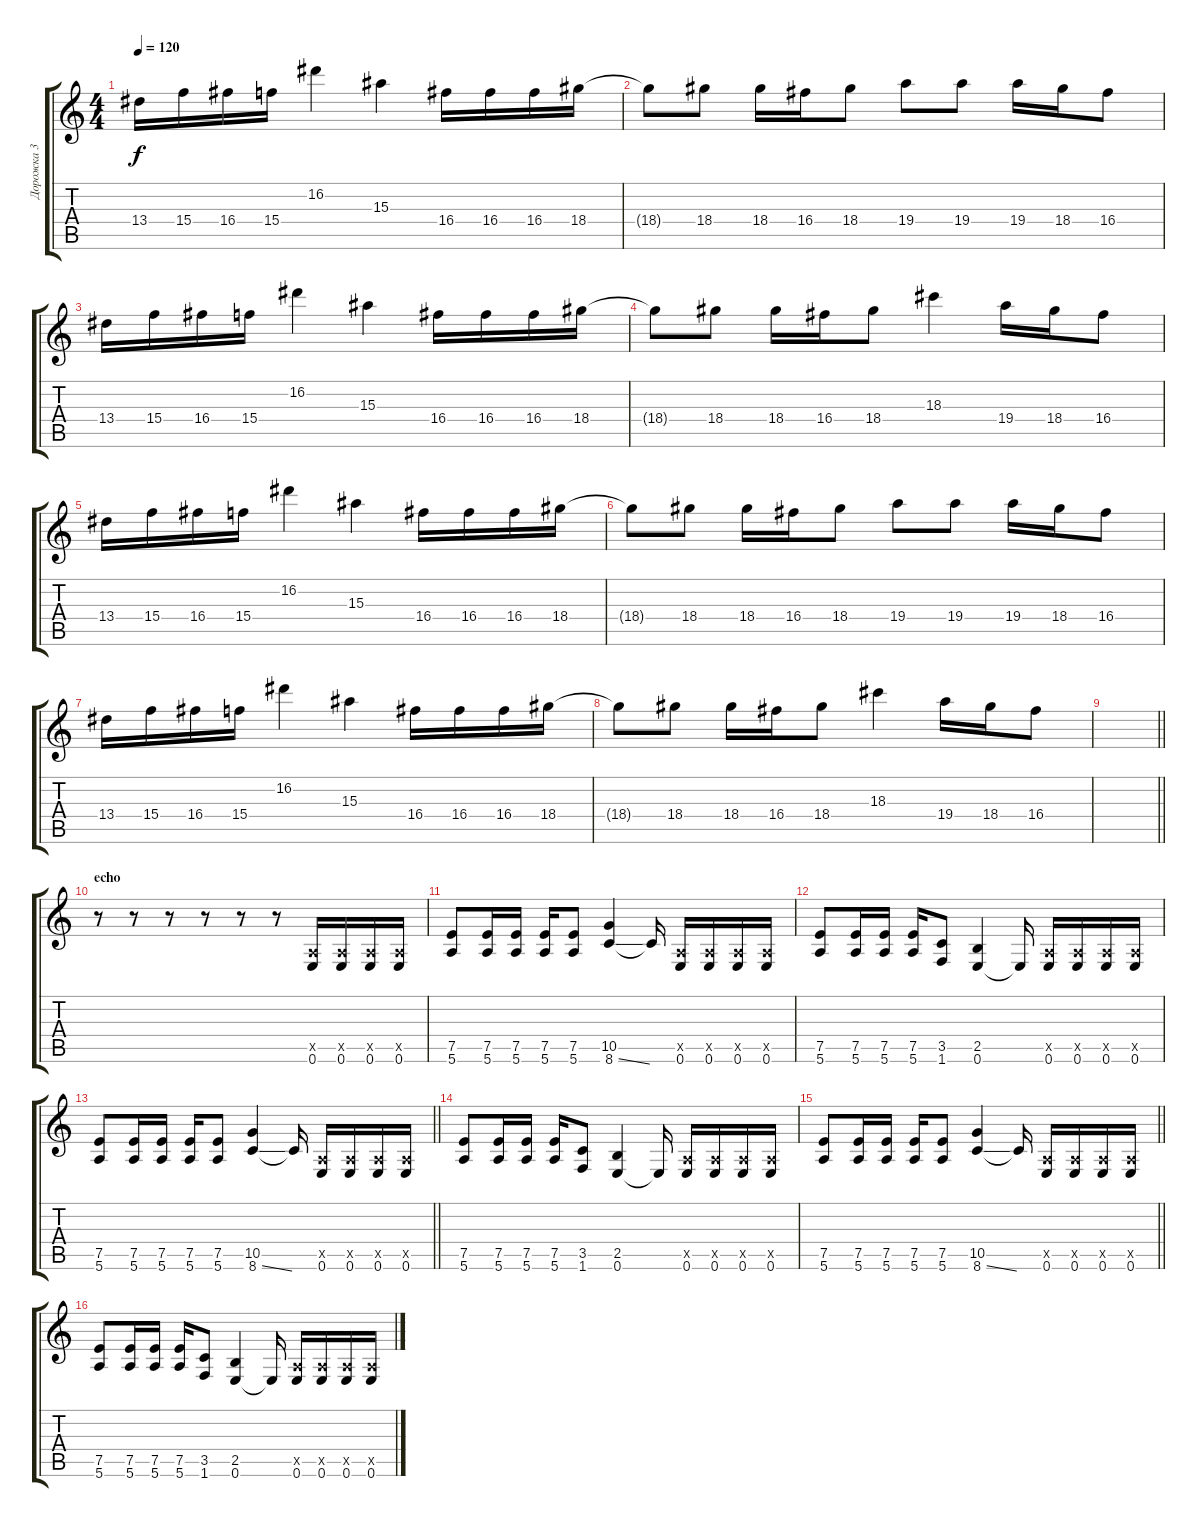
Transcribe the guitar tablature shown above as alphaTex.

\track ("Дорожка 3" "Дорожка 3") {instrument distortionguitar}
\staff {score tabs}
\tuning (E4 B3 G3 D3 A2 E2) {hide}
\ts (4 4)
\tempo 120
\clef g2
\ks c
13.4.16{dy f} 15.4.16 16.4.16 15.4.16 16.2.4 15.3.4 16.4.16 16.4.16 16.4.16 18.4.16 |
18.4{t}.8 18.4.8 18.4.16 16.4.16 18.4.8 19.4.8 19.4.8 19.4.16 18.4.16 16.4.8 |
13.4.16 15.4.16 16.4.16 15.4.16 16.2.4 15.3.4 16.4.16 16.4.16 16.4.16 18.4.16 |
18.4{t}.8 18.4.8 18.4.16 16.4.16 18.4.8 18.3.4 19.4.16 18.4.16 16.4.8 |
13.4.16 15.4.16 16.4.16 15.4.16 16.2.4 15.3.4 16.4.16 16.4.16 16.4.16 18.4.16 |
18.4{t}.8 18.4.8 18.4.16 16.4.16 18.4.8 19.4.8 19.4.8 19.4.16 18.4.16 16.4.8 |
13.4.16 15.4.16 16.4.16 15.4.16 16.2.4 15.3.4 16.4.16 16.4.16 16.4.16 18.4.16 |
18.4{t}.8 18.4.8 18.4.16 16.4.16 18.4.8 18.3.4 19.4.16 18.4.16 16.4.8 |
\barLineRight lightlight
|
\section ("" "echo")
r.8 r.8 r.8 r.8 r.8 r.8 (0.5{x} 0.6).16 (0.5{x} 0.6).16 (0.5{x} 0.6).16 (0.5{x} 0.6).16 |
(7.5 5.6).8 (7.5 5.6).16 (7.5 5.6).16 (7.5 5.6).16 (7.5 5.6).8 (10.5 8.6{ss}).4 8.6{t}.16 (0.5{x} 0.6).16 (0.5{x} 0.6).16 (0.5{x} 0.6).16 (0.5{x} 0.6).16 |
(7.5 5.6).8 (7.5 5.6).16 (7.5 5.6).16 (7.5 5.6).16 (3.5 1.6).8 (2.5 0.6).4 0.6{t}.16 (0.5{x} 0.6).16 (0.5{x} 0.6).16 (0.5{x} 0.6).16 (0.5{x} 0.6).16 |
\barLineRight lightlight
(7.5 5.6).8 (7.5 5.6).16 (7.5 5.6).16 (7.5 5.6).16 (7.5 5.6).8 (10.5 8.6{ss}).4 8.6{t}.16 (0.5{x} 0.6).16 (0.5{x} 0.6).16 (0.5{x} 0.6).16 (0.5{x} 0.6).16 |
(7.5 5.6).8 (7.5 5.6).16 (7.5 5.6).16 (7.5 5.6).16 (3.5 1.6).8 (2.5 0.6).4 0.6{t}.16 (0.5{x} 0.6).16 (0.5{x} 0.6).16 (0.5{x} 0.6).16 (0.5{x} 0.6).16 |
\barLineRight lightlight
(7.5 5.6).8 (7.5 5.6).16 (7.5 5.6).16 (7.5 5.6).16 (7.5 5.6).8 (10.5 8.6{ss}).4 8.6{t}.16 (0.5{x} 0.6).16 (0.5{x} 0.6).16 (0.5{x} 0.6).16 (0.5{x} 0.6).16 |
(7.5 5.6).8 (7.5 5.6).16 (7.5 5.6).16 (7.5 5.6).16 (3.5 1.6).8 (2.5 0.6).4 0.6{t}.16 (0.5{x} 0.6).16 (0.5{x} 0.6).16 (0.5{x} 0.6).16 (0.5{x} 0.6).16
